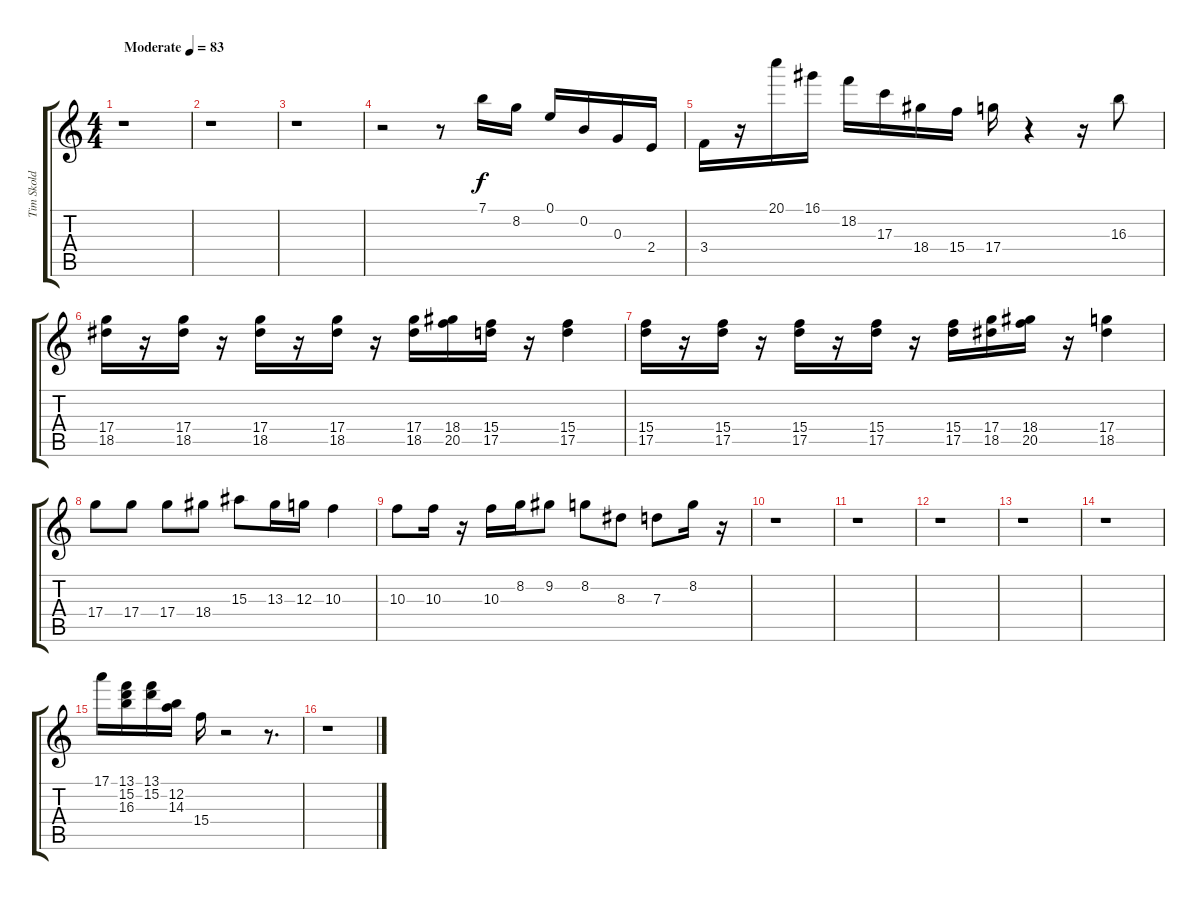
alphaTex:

\track ("Tim Skold" "Tim Skold") {instrument distortionguitar}
\staff {score tabs}
\tuning (E4 B3 G3 D3 A2 E2) {hide}
\ts (4 4)
\tempo (83 "Moderate")
\clef g2
\ks c
r.1{dy f instrument distortionguitar} |
r.1 |
r.1 |
r.2 r.8 7.1.16 8.2.16 0.1.16 0.2.16 0.3.16 2.4.16 |
3.4.16 r.16 20.1.16 16.1.16 18.2.16 17.3.16 18.4.16 15.4.16 17.4.16 r.4 r.16 16.3.8 |
(17.4 18.5).16 r.16 (17.4 18.5).16 r.16 (17.4 18.5).16 r.16 (17.4 18.5).16 r.16 (17.4 18.5).16 (18.4 20.5).16 (15.4 17.5).16 r.16 (15.4 17.5).4 |
(15.4 17.5).16 r.16 (15.4 17.5).16 r.16 (15.4 17.5).16 r.16 (15.4 17.5).16 r.16 (15.4 17.5).16 (17.4 18.5).16 (18.4 20.5).16 r.16 (17.4 18.5).4 |
17.4.8 17.4.8 17.4.8 18.4.8 15.3.8 13.3.16 12.3.16 10.3.4 |
10.3.8 10.3.16 r.16 10.3.16 8.2.16 9.2.8 8.2.8 8.3.8 7.3.8 8.2.16 r.16 |
r.1 |
r.1 |
r.1 |
r.1 |
r.1 |
17.1.16 (13.1 15.2 16.3).16 (13.1 15.2).16 (12.2 14.3).16 15.4.16 r.2 r.8{d} |
r.1
